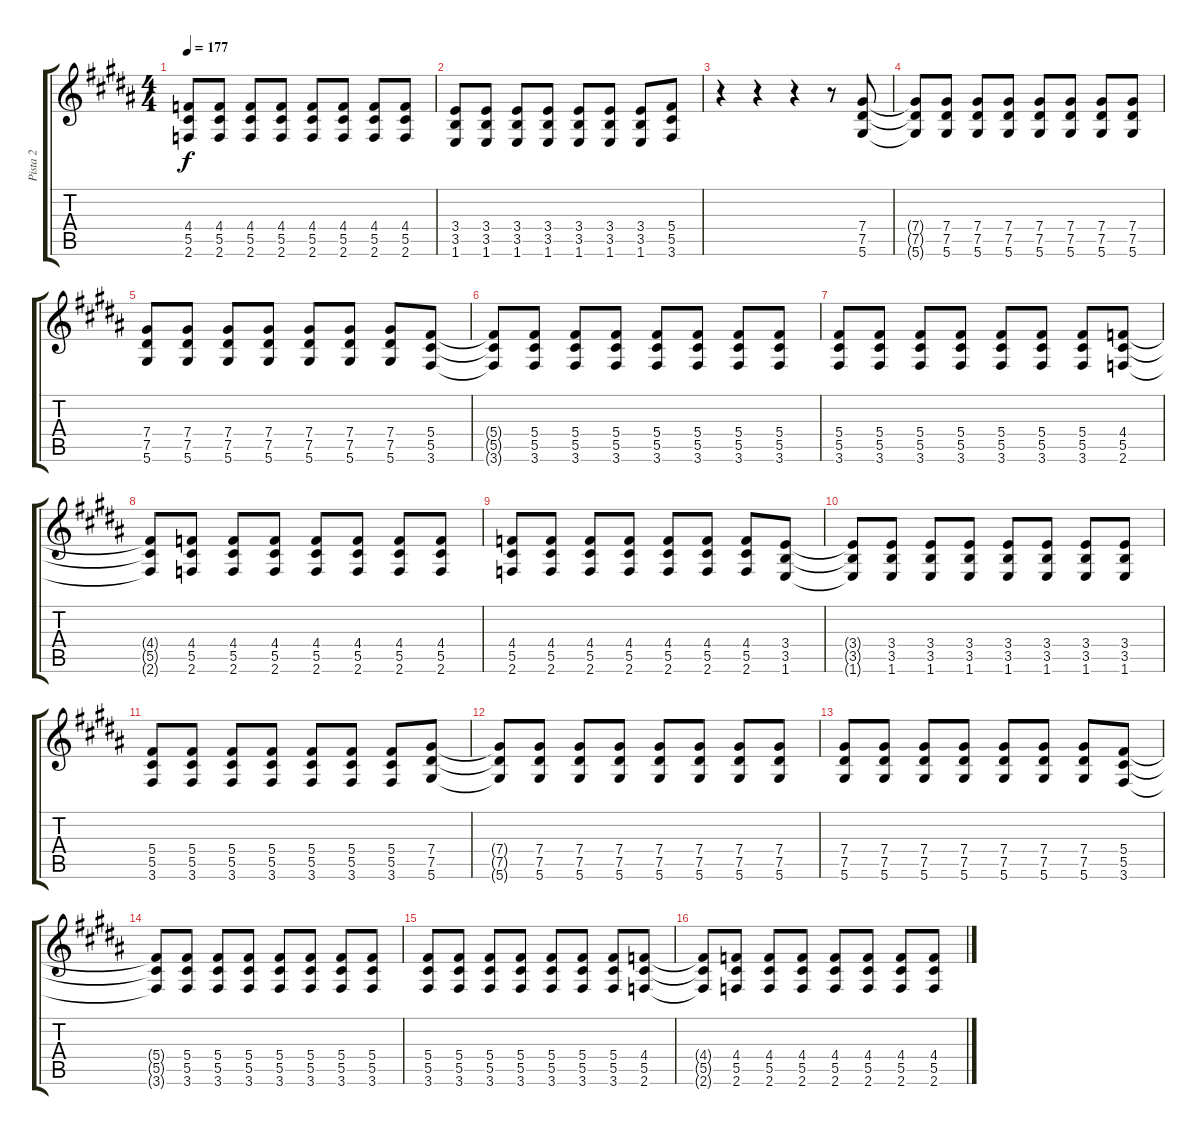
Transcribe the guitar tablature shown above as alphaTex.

\track ("Pista 2" "Pista 2") {instrument distortionguitar}
\staff {score tabs}
\tuning (Eb4 Bb3 Gb3 Db3 Ab2 Eb2) {hide}
\ts (4 4)
\tempo 177
\clef g2
\ks g#minor
(4.4 5.5 2.6).8{dy f} (4.4 5.5 2.6).8 (4.4 5.5 2.6).8 (4.4 5.5 2.6).8 (4.4 5.5 2.6).8 (4.4 5.5 2.6).8 (4.4 5.5 2.6).8 (4.4 5.5 2.6).8 |
(3.4 3.5 1.6).8 (3.4 3.5 1.6).8 (3.4 3.5 1.6).8 (3.4 3.5 1.6).8 (3.4 3.5 1.6).8 (3.4 3.5 1.6).8 (3.4 3.5 1.6).8 (5.4 5.5 3.6).8 |
r.4 r.4 r.4 r.8 (7.4 7.5 5.6).8 |
(7.4{t} 7.5{t} 5.6{t}).8 (7.4 7.5 5.6).8 (7.4 7.5 5.6).8 (7.4 7.5 5.6).8 (7.4 7.5 5.6).8 (7.4 7.5 5.6).8 (7.4 7.5 5.6).8 (7.4 7.5 5.6).8 |
(7.4 7.5 5.6).8 (7.4 7.5 5.6).8 (7.4 7.5 5.6).8 (7.4 7.5 5.6).8 (7.4 7.5 5.6).8 (7.4 7.5 5.6).8 (7.4 7.5 5.6).8 (5.4 5.5 3.6).8 |
(5.4{t} 5.5{t} 3.6{t}).8 (5.4 5.5 3.6).8 (5.4 5.5 3.6).8 (5.4 5.5 3.6).8 (5.4 5.5 3.6).8 (5.4 5.5 3.6).8 (5.4 5.5 3.6).8 (5.4 5.5 3.6).8 |
(5.4 5.5 3.6).8 (5.4 5.5 3.6).8 (5.4 5.5 3.6).8 (5.4 5.5 3.6).8 (5.4 5.5 3.6).8 (5.4 5.5 3.6).8 (5.4 5.5 3.6).8 (4.4 5.5 2.6).8 |
(4.4{t} 5.5{t} 2.6{t}).8 (4.4 5.5 2.6).8 (4.4 5.5 2.6).8 (4.4 5.5 2.6).8 (4.4 5.5 2.6).8 (4.4 5.5 2.6).8 (4.4 5.5 2.6).8 (4.4 5.5 2.6).8 |
(4.4 5.5 2.6).8 (4.4 5.5 2.6).8 (4.4 5.5 2.6).8 (4.4 5.5 2.6).8 (4.4 5.5 2.6).8 (4.4 5.5 2.6).8 (4.4 5.5 2.6).8 (3.4 3.5 1.6).8 |
(3.4{t} 3.5{t} 1.6{t}).8 (3.4 3.5 1.6).8 (3.4 3.5 1.6).8 (3.4 3.5 1.6).8 (3.4 3.5 1.6).8 (3.4 3.5 1.6).8 (3.4 3.5 1.6).8 (3.4 3.5 1.6).8 |
(5.4 5.5 3.6).8 (5.4 5.5 3.6).8 (5.4 5.5 3.6).8 (5.4 5.5 3.6).8 (5.4 5.5 3.6).8 (5.4 5.5 3.6).8 (5.4 5.5 3.6).8 (7.4 7.5 5.6).8 |
(7.4{t} 7.5{t} 5.6{t}).8 (7.4 7.5 5.6).8 (7.4 7.5 5.6).8 (7.4 7.5 5.6).8 (7.4 7.5 5.6).8 (7.4 7.5 5.6).8 (7.4 7.5 5.6).8 (7.4 7.5 5.6).8 |
(7.4 7.5 5.6).8 (7.4 7.5 5.6).8 (7.4 7.5 5.6).8 (7.4 7.5 5.6).8 (7.4 7.5 5.6).8 (7.4 7.5 5.6).8 (7.4 7.5 5.6).8 (5.4 5.5 3.6).8 |
(5.4{t} 5.5{t} 3.6{t}).8 (5.4 5.5 3.6).8 (5.4 5.5 3.6).8 (5.4 5.5 3.6).8 (5.4 5.5 3.6).8 (5.4 5.5 3.6).8 (5.4 5.5 3.6).8 (5.4 5.5 3.6).8 |
(5.4 5.5 3.6).8 (5.4 5.5 3.6).8 (5.4 5.5 3.6).8 (5.4 5.5 3.6).8 (5.4 5.5 3.6).8 (5.4 5.5 3.6).8 (5.4 5.5 3.6).8 (4.4 5.5 2.6).8 |
(4.4{t} 5.5{t} 2.6{t}).8 (4.4 5.5 2.6).8 (4.4 5.5 2.6).8 (4.4 5.5 2.6).8 (4.4 5.5 2.6).8 (4.4 5.5 2.6).8 (4.4 5.5 2.6).8 (4.4 5.5 2.6).8
